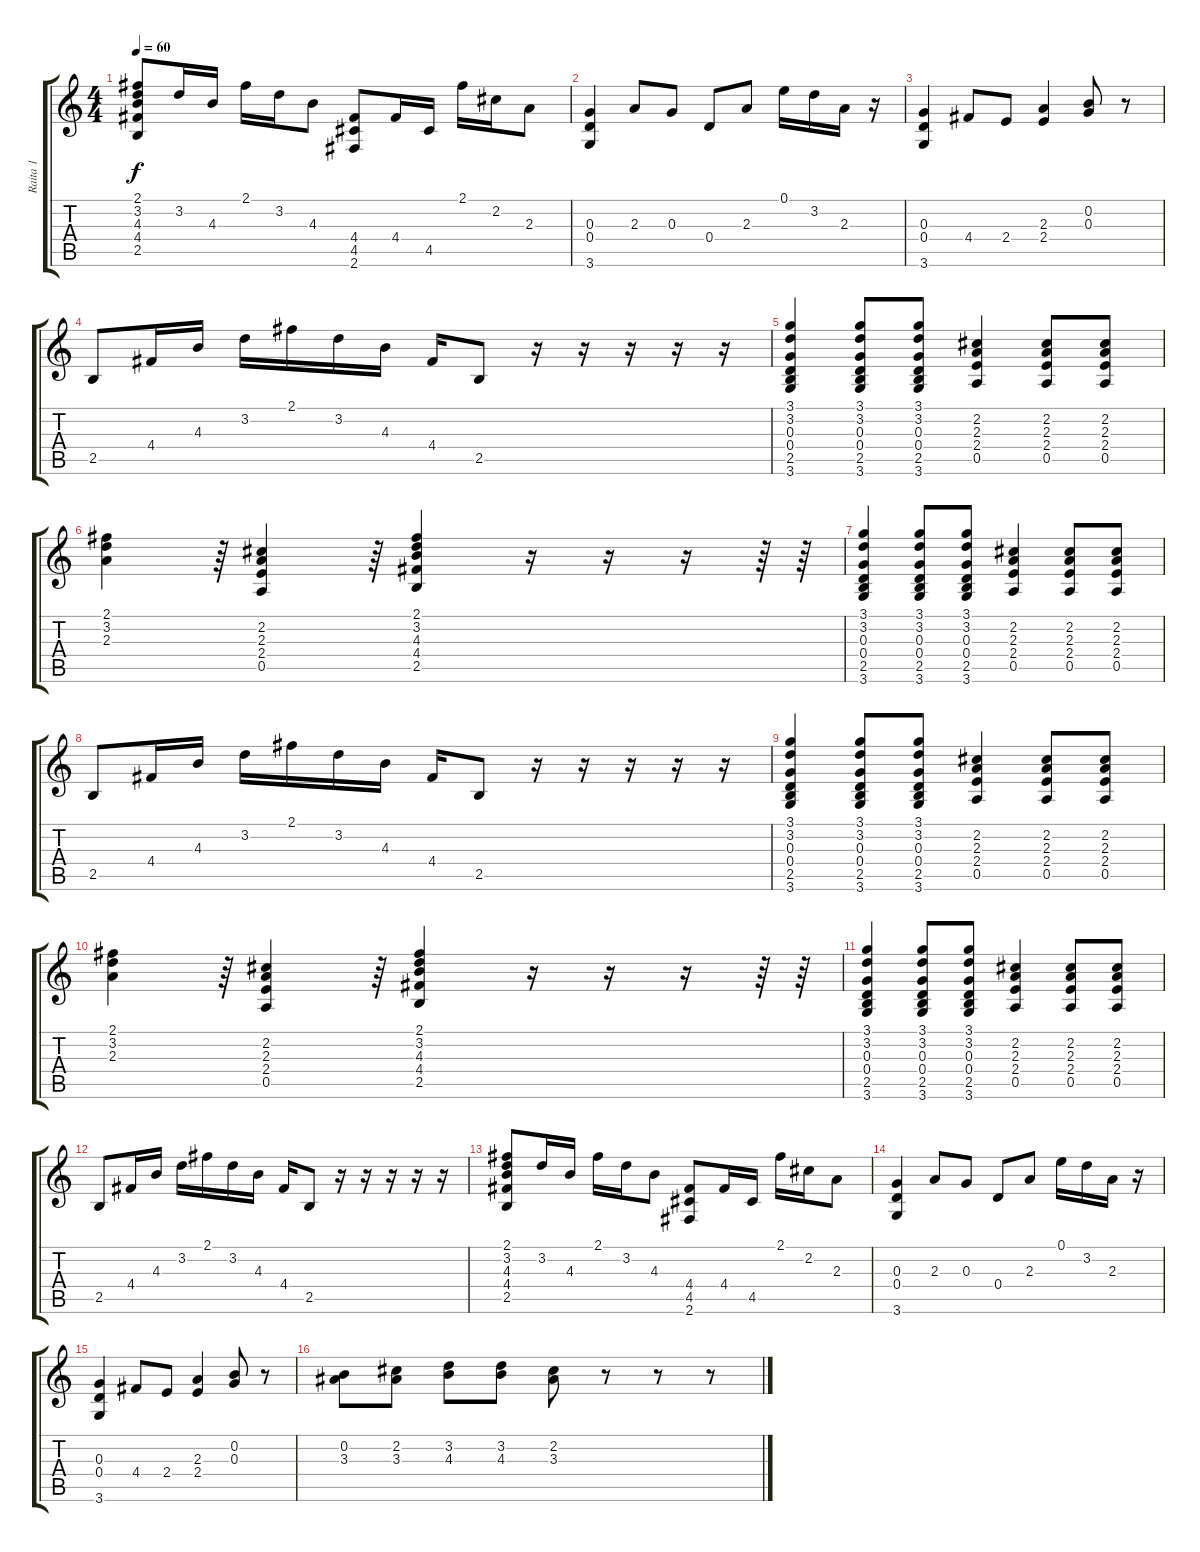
\track ("Raita 1" "Raita 1") {instrument acousticguitarsteel}
\staff {score tabs}
\tuning (E4 B3 G3 D3 A2 E2) {hide}
\ts (4 4)
\tempo 60
\clef g2
\ks c
(2.1 3.2 4.3 4.4 2.5).8{dy f} 3.2.16 4.3.16 2.1.16 3.2.16 4.3.8 (4.4 4.5 2.6).8 4.4.16 4.5.16 2.1.16 2.2.16 2.3.8 |
(0.3 0.4 3.6).4 2.3.8 0.3.8 0.4.8 2.3.8 0.1.16 3.2.16 2.3.16 r.16 |
(0.3 0.4 3.6).4 4.4.8 2.4.8 (2.3 2.4).4 (0.2 0.3).8 r.8 |
2.5.8 4.4.16 4.3.16 3.2.16 2.1.16 3.2.16 4.3.16 4.4.16 2.5.8 r.16 r.16 r.16 r.16 r.16 |
(3.1 3.2 0.3 0.4 2.5 3.6).4 (3.1 3.2 0.3 0.4 2.5 3.6).8 (3.1 3.2 0.3 0.4 2.5 3.6).8 (2.2 2.3 2.4 0.5).4 (2.2 2.3 2.4 0.5).8 (2.2 2.3 2.4 0.5).8 |
(2.1 3.2 2.3).4 r.64 (2.2 2.3 2.4 0.5).4 r.64 (2.1 3.2 4.3 4.4 2.5).4 r.16 r.16 r.16 r.64 r.64 |
(3.1 3.2 0.3 0.4 2.5 3.6).4 (3.1 3.2 0.3 0.4 2.5 3.6).8 (3.1 3.2 0.3 0.4 2.5 3.6).8 (2.2 2.3 2.4 0.5).4 (2.2 2.3 2.4 0.5).8 (2.2 2.3 2.4 0.5).8 |
2.5.8 4.4.16 4.3.16 3.2.16 2.1.16 3.2.16 4.3.16 4.4.16 2.5.8 r.16 r.16 r.16 r.16 r.16 |
(3.1 3.2 0.3 0.4 2.5 3.6).4 (3.1 3.2 0.3 0.4 2.5 3.6).8 (3.1 3.2 0.3 0.4 2.5 3.6).8 (2.2 2.3 2.4 0.5).4 (2.2 2.3 2.4 0.5).8 (2.2 2.3 2.4 0.5).8 |
(2.1 3.2 2.3).4 r.64 (2.2 2.3 2.4 0.5).4 r.64 (2.1 3.2 4.3 4.4 2.5).4 r.16 r.16 r.16 r.64 r.64 |
(3.1 3.2 0.3 0.4 2.5 3.6).4 (3.1 3.2 0.3 0.4 2.5 3.6).8 (3.1 3.2 0.3 0.4 2.5 3.6).8 (2.2 2.3 2.4 0.5).4 (2.2 2.3 2.4 0.5).8 (2.2 2.3 2.4 0.5).8 |
2.5.8 4.4.16 4.3.16 3.2.16 2.1.16 3.2.16 4.3.16 4.4.16 2.5.8 r.16 r.16 r.16 r.16 r.16 |
(2.1 3.2 4.3 4.4 2.5).8 3.2.16 4.3.16 2.1.16 3.2.16 4.3.8 (4.4 4.5 2.6).8 4.4.16 4.5.16 2.1.16 2.2.16 2.3.8 |
(0.3 0.4 3.6).4 2.3.8 0.3.8 0.4.8 2.3.8 0.1.16 3.2.16 2.3.16 r.16 |
(0.3 0.4 3.6).4 4.4.8 2.4.8 (2.3 2.4).4 (0.2 0.3).8 r.8 |
(0.2 3.3).8 (2.2 3.3).8 (3.2 4.3).8 (3.2 4.3).8 (2.2 3.3).8 r.8 r.8 r.8
